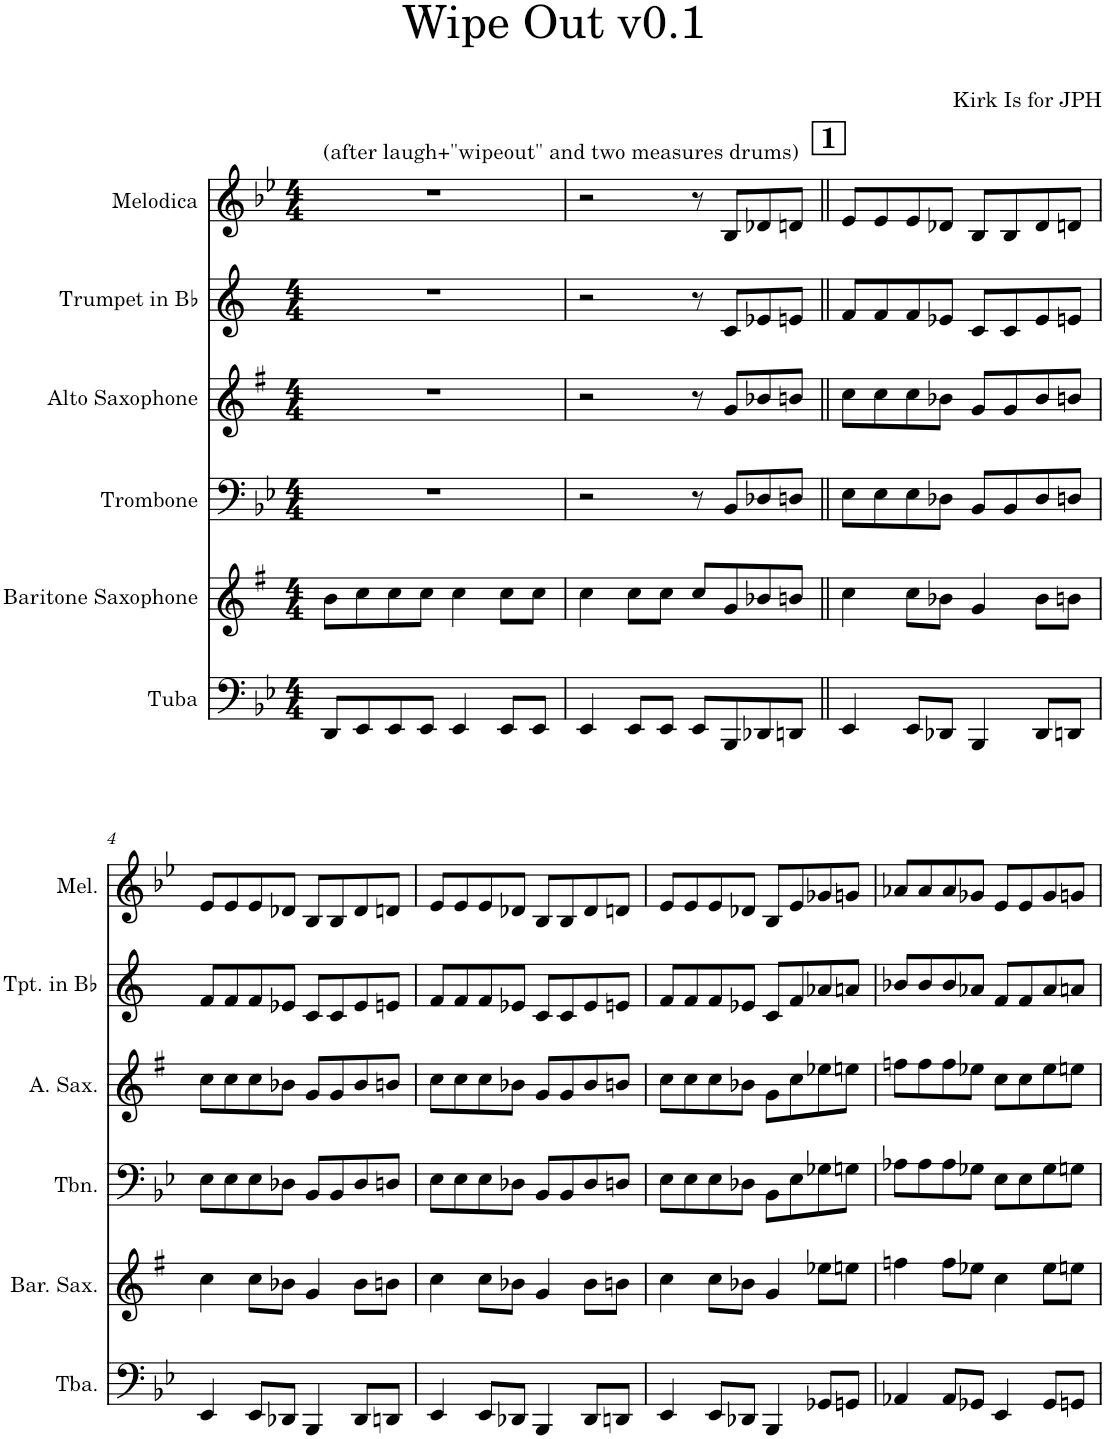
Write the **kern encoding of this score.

**kern	**kern	**kern	**kern	**kern	**kern
*part6	*part5	*part4	*part3	*part2	*part1
*staff6	*staff5	*staff4	*staff3	*staff2	*staff1
*I"Tuba	*I"Baritone Saxophone	*I"Trombone	*I"Alto Saxophone	*I"Trumpet in Bb	*I"Melodica
*I'Tba.	*I'Bar. Sax.	*I'Tbn.	*I'A. Sax.	*I'Tpt. in Bb	*I'Mel.
*clefF4	*clefG2	*clefF4	*clefG2	*clefG2	*clefG2
*	*Trd12c21	*	*Trd5c9	*Trd1c2	*
*k[b-e-]	*k[f#]	*k[b-e-]	*k[f#]	*k[]	*k[b-e-]
*M4/4	*M4/4	*M4/4	*M4/4	*M4/4	*M4/4
=1	=1	=1	=1	=1	=1
!	!	!	!	!	!LO:TX:a:t=(after laugh+"wipeout" and two measures drums)
8DD/L	8b\L	1r	1r	1r	1r
8EE-/	8cc\	.	.	.	.
8EE-/	8cc\	.	.	.	.
8EE-/J	8cc\J	.	.	.	.
4EE-/	4cc\	.	.	.	.
8EE-/L	8cc\L	.	.	.	.
8EE-/J	8cc\J	.	.	.	.
=2	=2	=2	=2	=2	=2
4EE-/	4cc\	2r	2r	2r	2r
8EE-/L	8cc\L	.	.	.	.
8EE-/J	8cc\J	.	.	.	.
8EE-/L	8cc/L	8r	8r	8r	8r
8BBB-/	8g/	8BB-/L	8g/L	8c/L	8B-/L
8DD-X/	8b-X/	8D-X/	8b-X/	8e-X/	8d-X/
8DDn/J	8bn/J	8Dn/J	8bn/J	8en/J	8dn/J
!!LO:REH:place=s1:a:B:cj:fs=14:t=1
=3||	=3||	=3||	=3||	=3||	=3||
4EE-/	4cc\	8E-\L	8cc\L	8f/L	8e-/L
.	.	8E-\	8cc\	8f/	8e-/
8EE-/L	8cc\L	8E-\	8cc\	8f/	8e-/
8DD-X/J	8b-X\J	8D-X\J	8b-X\J	8e-X/J	8d-X/J
4BBB-/	4g/	8BB-/L	8g/L	8c/L	8B-/L
.	.	8BB-/	8g/	8c/	8B-/
8DD-/L	8b-\L	8D-/	8b-/	8e-/	8d-/
8DDn/J	8bn\J	8Dn/J	8bn/J	8en/J	8dn/J
!!LO:LB:g=z
=4	=4	=4	=4	=4	=4
4EE-/	4cc\	8E-\L	8cc\L	8f/L	8e-/L
.	.	8E-\	8cc\	8f/	8e-/
8EE-/L	8cc\L	8E-\	8cc\	8f/	8e-/
8DD-X/J	8b-X\J	8D-X\J	8b-X\J	8e-X/J	8d-X/J
4BBB-/	4g/	8BB-/L	8g/L	8c/L	8B-/L
.	.	8BB-/	8g/	8c/	8B-/
8DD-/L	8b-\L	8D-/	8b-/	8e-/	8d-/
8DDn/J	8bn\J	8Dn/J	8bn/J	8en/J	8dn/J
=5	=5	=5	=5	=5	=5
4EE-/	4cc\	8E-\L	8cc\L	8f/L	8e-/L
.	.	8E-\	8cc\	8f/	8e-/
8EE-/L	8cc\L	8E-\	8cc\	8f/	8e-/
8DD-X/J	8b-X\J	8D-X\J	8b-X\J	8e-X/J	8d-X/J
4BBB-/	4g/	8BB-/L	8g/L	8c/L	8B-/L
.	.	8BB-/	8g/	8c/	8B-/
8DD-/L	8b-\L	8D-/	8b-/	8e-/	8d-/
8DDn/J	8bn\J	8Dn/J	8bn/J	8en/J	8dn/J
=6	=6	=6	=6	=6	=6
4EE-/	4cc\	8E-\L	8cc\L	8f/L	8e-/L
.	.	8E-\	8cc\	8f/	8e-/
8EE-/L	8cc\L	8E-\	8cc\	8f/	8e-/
8DD-X/J	8b-X\J	8D-X\J	8b-X\J	8e-X/J	8d-X/J
4BBB-/	4g/	8BB-\L	8g\L	8c/L	8B-/L
.	.	8E-\	8cc\	8f/	8e-/
8GG-X/L	8ee-X\L	8G-X\	8ee-X\	8a-X/	8g-X/
8GGn/J	8een\J	8Gn\J	8een\J	8an/J	8gn/J
=7	=7	=7	=7	=7	=7
4AA-X/	4ffn\	8A-X\L	8ffn\L	8b-X/L	8a-X/L
.	.	8A-\	8ff\	8b-/	8a-/
8AA-/L	8ff\L	8A-\	8ff\	8b-/	8a-/
8GG-X/J	8ee-X\J	8G-X\J	8ee-X\J	8a-X/J	8g-X/J
4EE-/	4cc\	8E-\L	8cc\L	8f/L	8e-/L
.	.	8E-\	8cc\	8f/	8e-/
8GG-/L	8ee-\L	8G-\	8ee-\	8a-/	8g-/
8GGn/J	8een\J	8Gn\J	8een\J	8an/J	8gn/J
=	=	=	=	=	=
*-	*-	*-	*-	*-	*-
